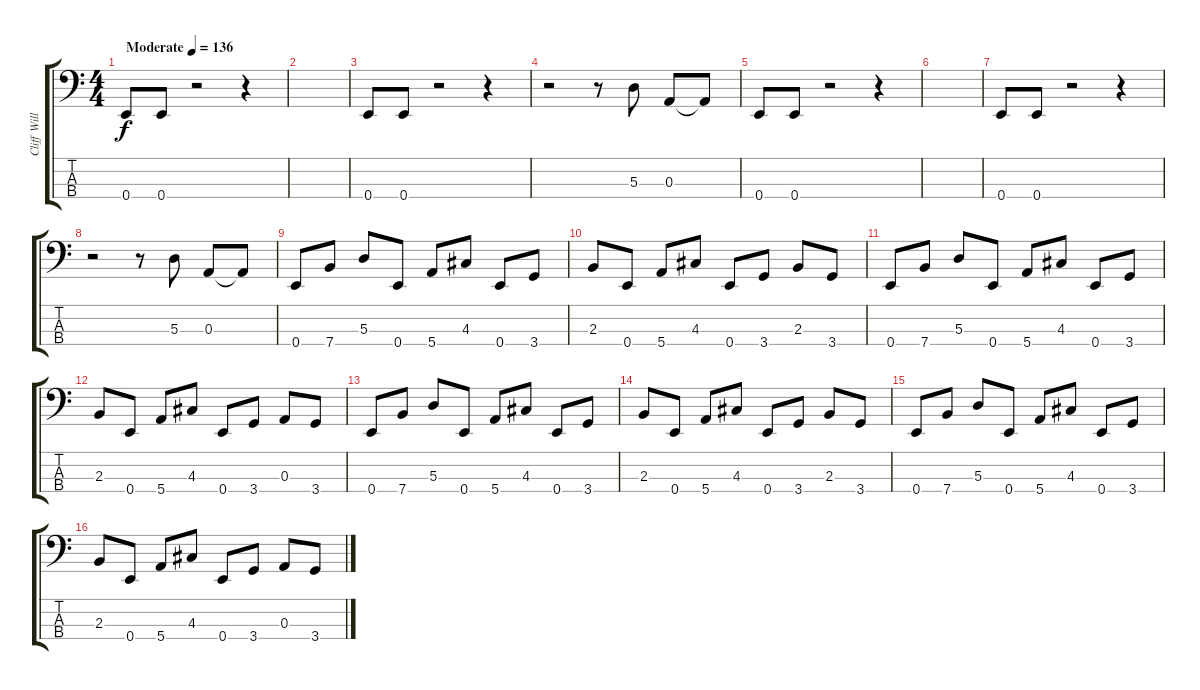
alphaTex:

\track ("Cliff Williams" "Cliff Will") {instrument electricbassfinger}
\staff {score tabs}
\tuning (G2 D2 A1 E1) {hide}
\ts (4 4)
\tempo (136 "Moderate")
\clef f4
\ks c
0.4.8{dy f instrument electricbassfinger} 0.4.8 r.2 r.4 |
|
0.4.8 0.4.8 r.2 r.4 |
r.2 r.8 5.3.8 0.3.8 0.3{t}.8 |
0.4.8 0.4.8 r.2 r.4 |
|
0.4.8 0.4.8 r.2 r.4 |
r.2 r.8 5.3.8 0.3.8 0.3{t}.8 |
0.4.8 7.4.8 5.3.8 0.4.8 5.4.8 4.3.8 0.4.8 3.4.8 |
2.3.8 0.4.8 5.4.8 4.3.8 0.4.8 3.4.8 2.3.8 3.4.8 |
0.4.8 7.4.8 5.3.8 0.4.8 5.4.8 4.3.8 0.4.8 3.4.8 |
2.3.8 0.4.8 5.4.8 4.3.8 0.4.8 3.4.8 0.3.8 3.4.8 |
0.4.8 7.4.8 5.3.8 0.4.8 5.4.8 4.3.8 0.4.8 3.4.8 |
2.3.8 0.4.8 5.4.8 4.3.8 0.4.8 3.4.8 2.3.8 3.4.8 |
0.4.8 7.4.8 5.3.8 0.4.8 5.4.8 4.3.8 0.4.8 3.4.8 |
2.3.8 0.4.8 5.4.8 4.3.8 0.4.8 3.4.8 0.3.8 3.4.8
